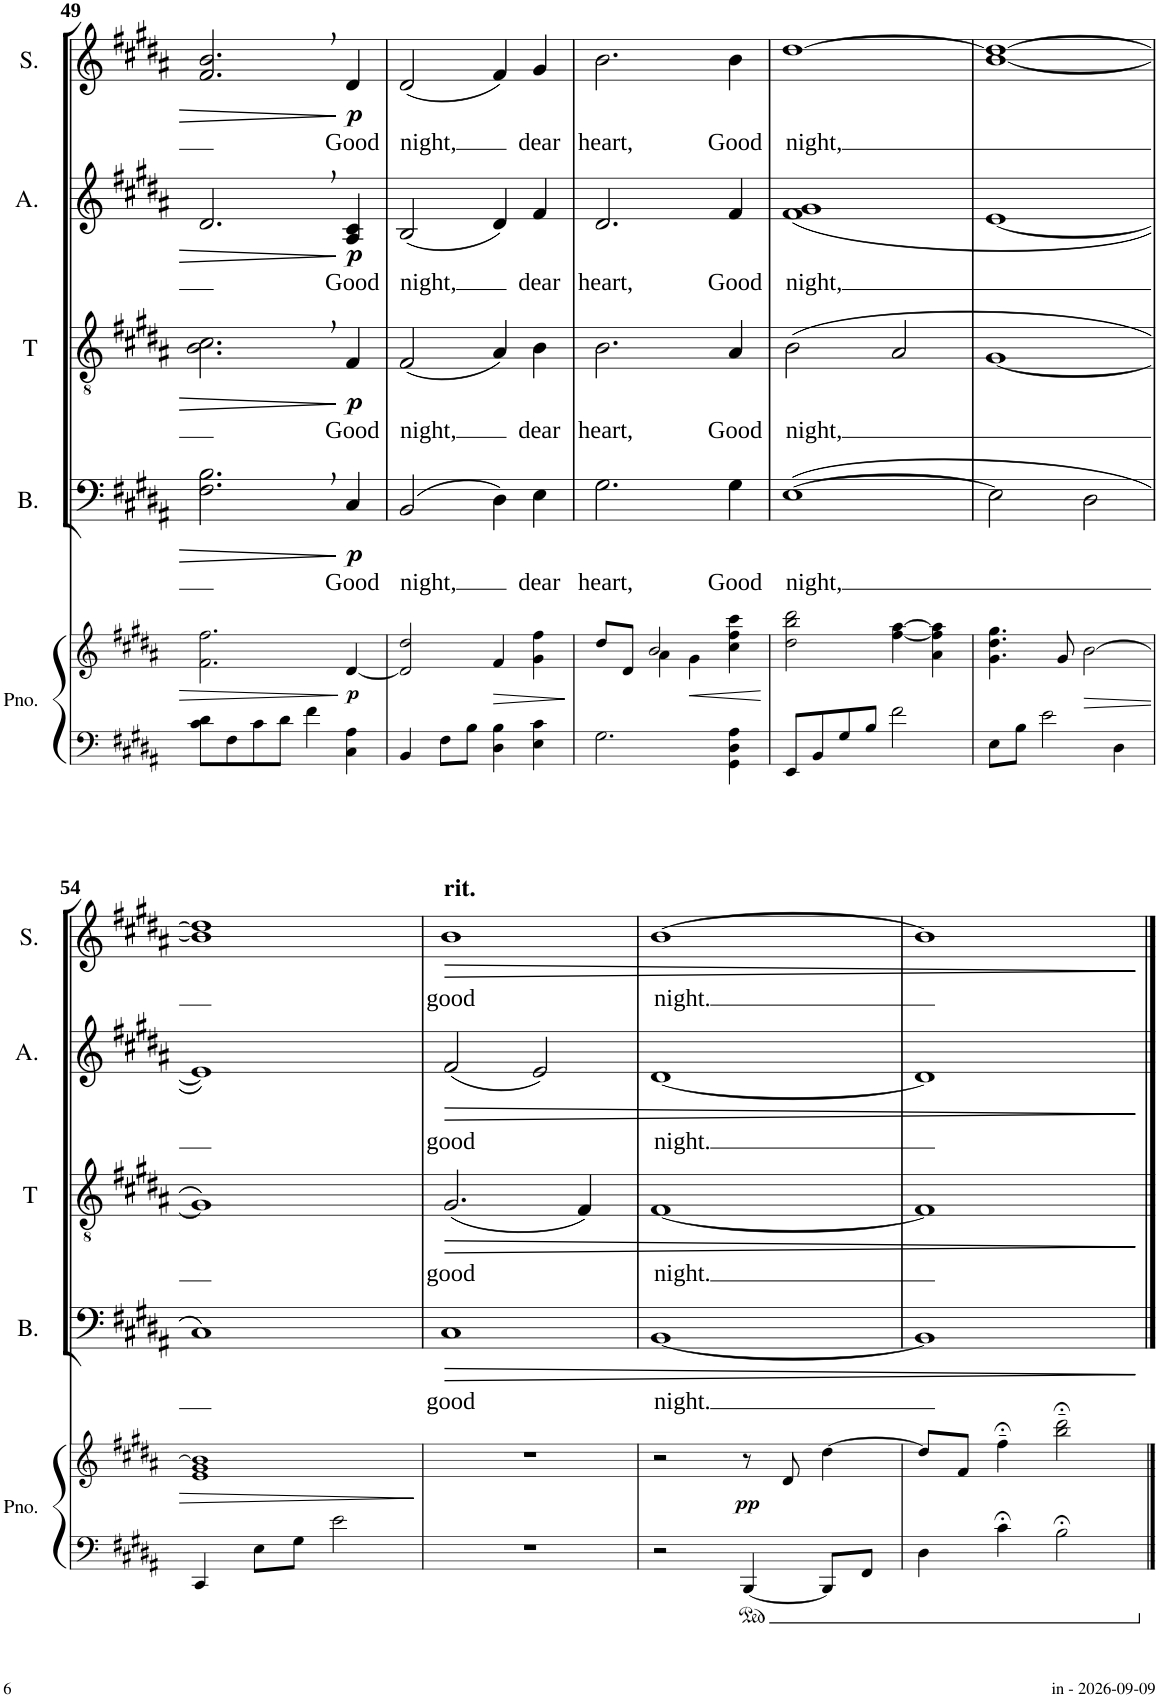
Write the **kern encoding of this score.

**kern	**kern	**dynam	**kern	**text	**dynam	**kern	**text	**dynam	**kern	**text	**dynam	**kern	**text	**dynam
*part5	*part5	*part5	*part4	*part4	*part4	*part3	*part3	*part3	*part2	*part2	*part2	*part1	*part1	*part1
*staff6	*staff5	*staff5/6	*staff4	*staff4	*staff4	*staff3	*staff3	*staff3	*staff2	*staff2	*staff2	*staff1	*staff1	*staff1
*I"Piano	*	*	*I"Basso	*	*	*I"Tenore	*	*	*I"Alto	*	*	*I"Soprano	*	*
*I'Pno.	*	*	*I'B.	*	*	*I'T	*	*	*I'A.	*	*	*I'S.	*	*
!!LO:PB:g=z
*clefF4	*clefG2	*	*clefF4	*	*	*clefGv2	*	*	*clefG2	*	*	*clefG2	*	*
*k[f#c#g#d#a#]	*k[f#c#g#d#a#]	*	*k[f#c#g#d#a#]	*	*	*k[f#c#g#d#a#]	*	*	*k[f#c#g#d#a#]	*	*	*k[f#c#g#d#a#]	*	*
*M4/4	*M4/4	*	*M4/4	*	*	*M4/4	*	*	*M4/4	*	*	*M4/4	*	*
=49	=49	=49	=49	=49	=49	=49	=49	=49	=49	=49	=49	=49	=49	=49
8c#\ 8d#\L	2.f#\ 2.ff#\	.	2.F#\, 2.B\,	.	.	2.B\, 2.c#\,	.	.	2.d#,/	.	.	2.f#/, 2.b/,	.	.
8F#\	.	.	.	.	.	.	.	.	.	.	.	.	.	.
8c#\	.	.	.	.	.	.	.	.	.	.	.	.	.	.
8d#\J	.	.	.	.	.	.	.	.	.	.	.	.	.	.
4f#\	.	.	.	.	.	.	.	.	.	.	.	.	.	.
!	!	!LO:DY:b	!	!LO:LY:b	!LO:DY:b	!	!LO:LY:b	!LO:DY:b	!	!LO:LY:b	!LO:DY:b	!	!LO:LY:b	!LO:DY:b
4C#\ 4A#\	[4d#/	p	4C#/	Good	p	4F#/	Good	p	4A#/ 4c#/	Good	p	4d#/	Good	p
=50	=50	=50	=50	=50	=50	=50	=50	=50	=50	=50	=50	=50	=50	=50
!	!	!	!	!LO:LY:b	!	!	!LO:LY:b	!	!	!LO:LY:b	!	!	!LO:LY:b	!
4BB/	2d#/] 2dd#/	.	(2BB/	night,	.	(2F#/	night,	.	(2B/	night,	.	(2d#/	night,	.
8F#\L	.	.	.	.	.	.	.	.	.	.	.	.	.	.
8B\J	.	.	.	.	.	.	.	.	.	.	.	.	.	.
!	!	!LO:HP:b	!	!	!	!	!	!	!	!	!	!	!	!
4D#\ 4B\	4f#/	>	4D#\)	.	.	4A#/)	.	.	4d#/)	.	.	4f#/)	.	.
!	!	!	!	!LO:LY:b	!	!	!LO:LY:b	!	!	!LO:LY:b	!	!	!LO:LY:b	!
4E\ 4c#\	4g#\ 4ff#\	.	4E\	dear	.	4B\	dear	.	4f#/	dear	.	4g#/	dear	.
.	.	]	.	.	.	.	.	.	.	.	.	.	.	.
=51	=51	=51	=51	=51	=51	=51	=51	=51	=51	=51	=51	=51	=51	=51
*	*^	*	*	*	*	*	*	*	*	*	*	*	*	*
!	!	!	!	!	!LO:LY:b	!	!	!LO:LY:b	!	!	!LO:LY:b	!	!	!LO:LY:b	!
2.G#\	8dd#/L	4ryy	.	2.G#\	heart,	.	2.B\	heart,	.	2.d#/	heart,	.	2.b\	heart,	.
.	8d#/J	.	.	.	.	.	.	.	.	.	.	.	.	.	.
.	2b/	4a#\	.	.	.	.	.	.	.	.	.	.	.	.	.
!	!	!	!LO:HP:b	!	!	!	!	!	!	!	!	!	!	!	!
.	.	4g#\	<	.	.	.	.	.	.	.	.	.	.	.	.
!	!	!	!	!	!LO:LY:b	!	!	!LO:LY:b	!	!	!LO:LY:b	!	!	!LO:LY:b	!
4GG#\ 4D#\ 4A#\	4ff#\ 4ccc#\	4cc#\	.	4G#\	Good	.	4A#/	Good	.	4f#/	Good	.	4b\	Good	.
=52	=52	=52	=52	=52	=52	=52	=52	=52	=52	=52	=52	=52	=52	=52	=52
!	!	!	!	!	!LO:LY:b	!	!	!LO:LY:b	!	!	!LO:LY:b	!	!	!LO:LY:b	!
*	*v	*v	*	*	*	*	*	*	*	*	*	*	*	*	*
8EE/L	2dd#\ 2bb\ 2ddd#\	.	([1E	night,	.	(2B\	night,	.	(<1f# 1g#	night,	.	[1dd#	night,	.
8BB/	.	.	.	.	.	.	.	.	.	.	.	.	.	.
8G#/	.	.	.	.	.	.	.	.	.	.	.	.	.	.
8B/J	.	.	.	.	.	.	.	.	.	.	.	.	.	.
2f#\	[4ff#\ [4aa#\	.	.	.	.	2A#/	.	.	.	.	.	.	.	.
.	4a#\ 4ff#\] 4aa#\]	.	.	.	.	.	.	.	.	.	.	.	.	.
=53	=53	=53	=53	=53	=53	=53	=53	=53	=53	=53	=53	=53	=53	=53
8E\L	4.g#\ 4.dd#\ 4.gg#\	.	2E\]	.	.	[1G#	.	.	[1e	.	.	[1b 1dd#_	.	.
8B\J	.	.	.	.	.	.	.	.	.	.	.	.	.	.
2e\	.	.	.	.	.	.	.	.	.	.	.	.	.	.
.	8g#/	.	.	.	.	.	.	.	.	.	.	.	.	.
.	[2b\	.	2D#\	.	.	.	.	.	.	.	.	.	.	.
4D#\	.	.	.	.	.	.	.	.	.	.	.	.	.	.
!!LO:LB:g=z
=54	=54	=54	=54	=54	=54	=54	=54	=54	=54	=54	=54	=54	=54	=54
4CC#/	1e 1g# 1b]	.	1C#)	.	.	1G#])	.	.	1e])	.	.	1b] 1dd#]	.	.
8E\L	.	.	.	.	.	.	.	.	.	.	.	.	.	.
8G#\J	.	.	.	.	.	.	.	.	.	.	.	.	.	.
2e\	.	.	.	.	.	.	.	.	.	.	.	.	.	.
.	.	[	.	.	.	.	.	.	.	.	.	.	.	.
=55	=55	=55	=55	=55	=55	=55	=55	=55	=55	=55	=55	=55	=55	=55
!	!	!	!	!	!	!	!	!	!	!	!	!LO:TX:a:B:t=rit.	!	!
!	!	!	!	!LO:LY:b	!LO:HP:b	!	!LO:LY:b	!LO:HP:b	!	!LO:LY:b	!LO:HP:b	!	!LO:LY:b	!LO:HP:b
1r	1r	.	1C#	good	>	(2.G#/	good	>	(2f#/	good	>	1b	good	>
.	.	.	.	.	.	.	.	.	2e/)	.	.	.	.	.
.	.	.	.	.	.	4F#/)	.	.	.	.	.	.	.	.
=56	=56	=56	=56	=56	=56	=56	=56	=56	=56	=56	=56	=56	=56	=56
!	!	!	!	!LO:LY:b	!	!	!LO:LY:b	!	!	!LO:LY:b	!	!	!LO:LY:b	!
2r	2r	.	[1BB	night.	.	[1F#	night.	.	[1d#	night.	.	[1b	night.	.
!	!	!LO:DY:b	!	!	!	!	!	!	!	!	!	!	!	!
[4BBB/	8r	pp	.	.	.	.	.	.	.	.	.	.	.	.
.	8d#/	.	.	.	.	.	.	.	.	.	.	.	.	.
8BBB/L]	[4dd#\	.	.	.	.	.	.	.	.	.	.	.	.	.
8FF#/J	.	.	.	.	.	.	.	.	.	.	.	.	.	.
=57	=57	=57	=57	=57	=57	=57	=57	=57	=57	=57	=57	=57	=57	=57
4D#\	8dd#/L]	.	1BB]	.	.	1F#]	.	.	1d#]	.	.	1b]	.	.
.	8f#/J	.	.	.	.	.	.	.	.	.	.	.	.	.
4c#;<\	4ff#;<~\	.	.	.	.	.	.	.	.	.	.	.	.	.
2B;<\	2bb\;<~ 2ddd#\;<~	.	.	.	.	.	.	.	.	.	.	.	.	.
.	.	.	.	.	]	.	.	]	.	.	]	.	.	]
==	==	==	==	==	==	==	==	==	==	==	==	==	==	==
*-	*-	*-	*-	*-	*-	*-	*-	*-	*-	*-	*-	*-	*-	*-
